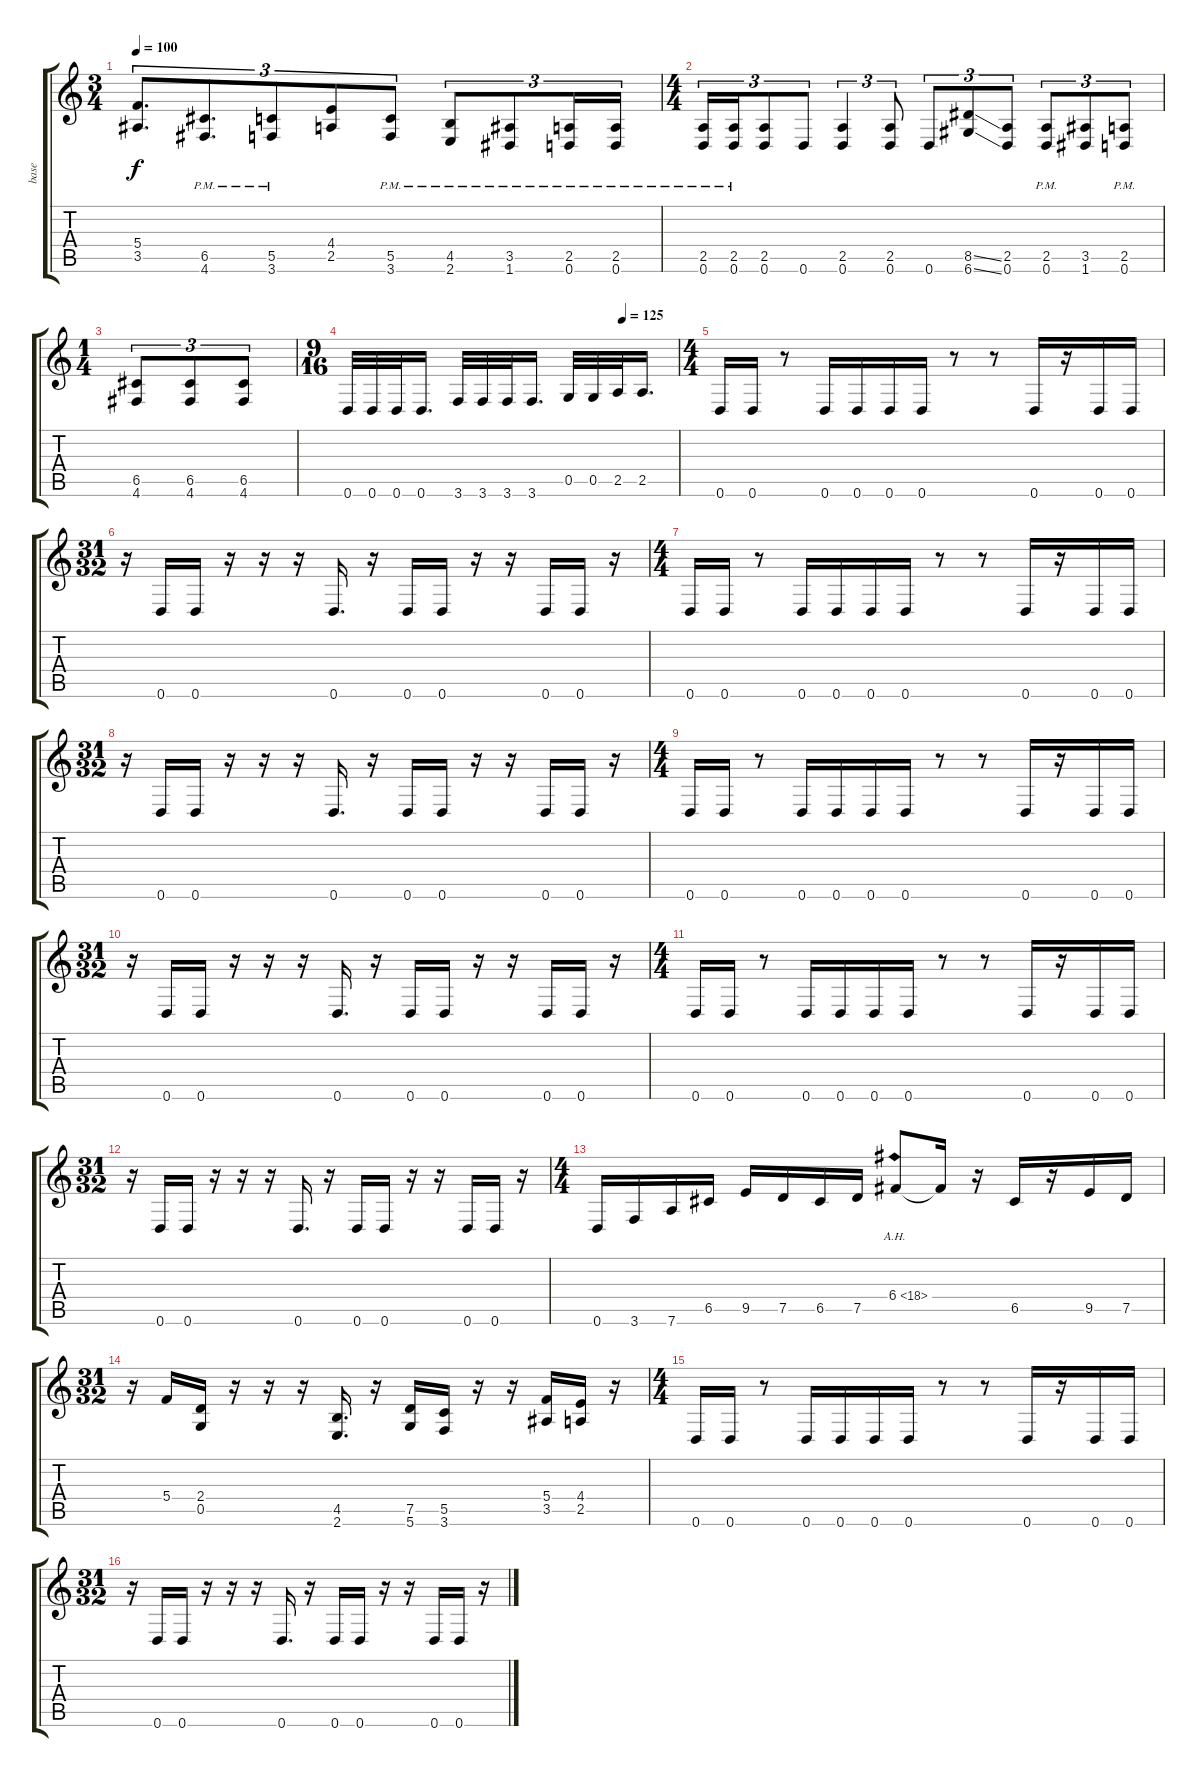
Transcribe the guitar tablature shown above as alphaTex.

\track ("base" "base") {instrument distortionguitar}
\staff {score tabs}
\tuning (D4 A3 F3 C3 G2 D2) {hide}
\ts (3 4)
\tempo 100
\clef g2
\ks c
(5.4 3.5).8{d tu (3 2) dy f} (6.5{pm} 4.6{pm}).8{d tu (3 2)} (5.5{pm} 3.6{pm}).8{tu (3 2)} (4.4 2.5).8{tu (3 2)} (5.5{pm} 3.6{pm}).8{tu (3 2)} (4.5{pm} 2.6{pm}).8{tu (3 2)} (3.5{pm} 1.6{pm}).8{tu (3 2)} (2.5{pm} 0.6{pm}).16{tu (3 2)} (2.5{pm} 0.6{pm}).16{tu (3 2)} |
\ts (4 4)
(2.5{pm} 0.6{pm}).16{tu (3 2)} (2.5{pm} 0.6{pm}).16{tu (3 2)} (2.5 0.6).8{tu (3 2)} 0.6.8{tu (3 2)} (2.5 0.6).4{tu (3 2)} (2.5 0.6).8{tu (3 2)} 0.6.8{tu (3 2)} (8.5{ss} 6.6{ss}).8{tu (3 2)} (2.5 0.6).8{tu (3 2)} (2.5{pm} 0.6{pm}).8{tu (3 2)} (3.5 1.6).8{tu (3 2)} (2.5{pm} 0.6{pm}).8{tu (3 2)} |
\ts (1 4)
(6.5 4.6).8{tu (3 2)} (6.5 4.6).8{tu (3 2)} (6.5 4.6).8{tu (3 2)} |
\ts (9 16)
\tempo (125 0.8333333333333334)
0.6.32 0.6.32 0.6.32 0.6.16{d} 3.6.32 3.6.32 3.6.32 3.6.16{d} 0.5.32 0.5.32 2.5.32 2.5.16{d} |
\ts (4 4)
0.6.16 0.6.16 r.8 0.6.16 0.6.16 0.6.16 0.6.16 r.8 r.8 0.6.16 r.16 0.6.16 0.6.16 |
\ts (31 32)
r.16 0.6.16 0.6.16 r.16 r.16 r.16 0.6.16{d} r.16 0.6.16 0.6.16 r.16 r.16 0.6.16 0.6.16 r.16 |
\ts (4 4)
0.6.16 0.6.16 r.8 0.6.16 0.6.16 0.6.16 0.6.16 r.8 r.8 0.6.16 r.16 0.6.16 0.6.16 |
\ts (31 32)
r.16 0.6.16 0.6.16 r.16 r.16 r.16 0.6.16{d} r.16 0.6.16 0.6.16 r.16 r.16 0.6.16 0.6.16 r.16 |
\ts (4 4)
0.6.16 0.6.16 r.8 0.6.16 0.6.16 0.6.16 0.6.16 r.8 r.8 0.6.16 r.16 0.6.16 0.6.16 |
\ts (31 32)
r.16 0.6.16 0.6.16 r.16 r.16 r.16 0.6.16{d} r.16 0.6.16 0.6.16 r.16 r.16 0.6.16 0.6.16 r.16 |
\ts (4 4)
0.6.16 0.6.16 r.8 0.6.16 0.6.16 0.6.16 0.6.16 r.8 r.8 0.6.16 r.16 0.6.16 0.6.16 |
\ts (31 32)
r.16 0.6.16 0.6.16 r.16 r.16 r.16 0.6.16{d} r.16 0.6.16 0.6.16 r.16 r.16 0.6.16 0.6.16 r.16 |
\ts (4 4)
0.6.16 3.6.16 7.6.16 6.5.16 9.5.16 7.5.16 6.5.16 7.5.16 6.4{ah 12}.8 6.4{t}.16 r.16 6.5.16 r.16 9.5.16 7.5.16 |
\ts (31 32)
r.16 5.4.16 (2.4 0.5).16 r.16 r.16 r.16 (4.5 2.6).16{d} r.16 (7.5 5.6).16 (5.5 3.6).16 r.16 r.16 (5.4 3.5).16 (4.4 2.5).16 r.16 |
\ts (4 4)
0.6.16 0.6.16 r.8 0.6.16 0.6.16 0.6.16 0.6.16 r.8 r.8 0.6.16 r.16 0.6.16 0.6.16 |
\ts (31 32)
r.16 0.6.16 0.6.16 r.16 r.16 r.16 0.6.16{d} r.16 0.6.16 0.6.16 r.16 r.16 0.6.16 0.6.16 r.16
